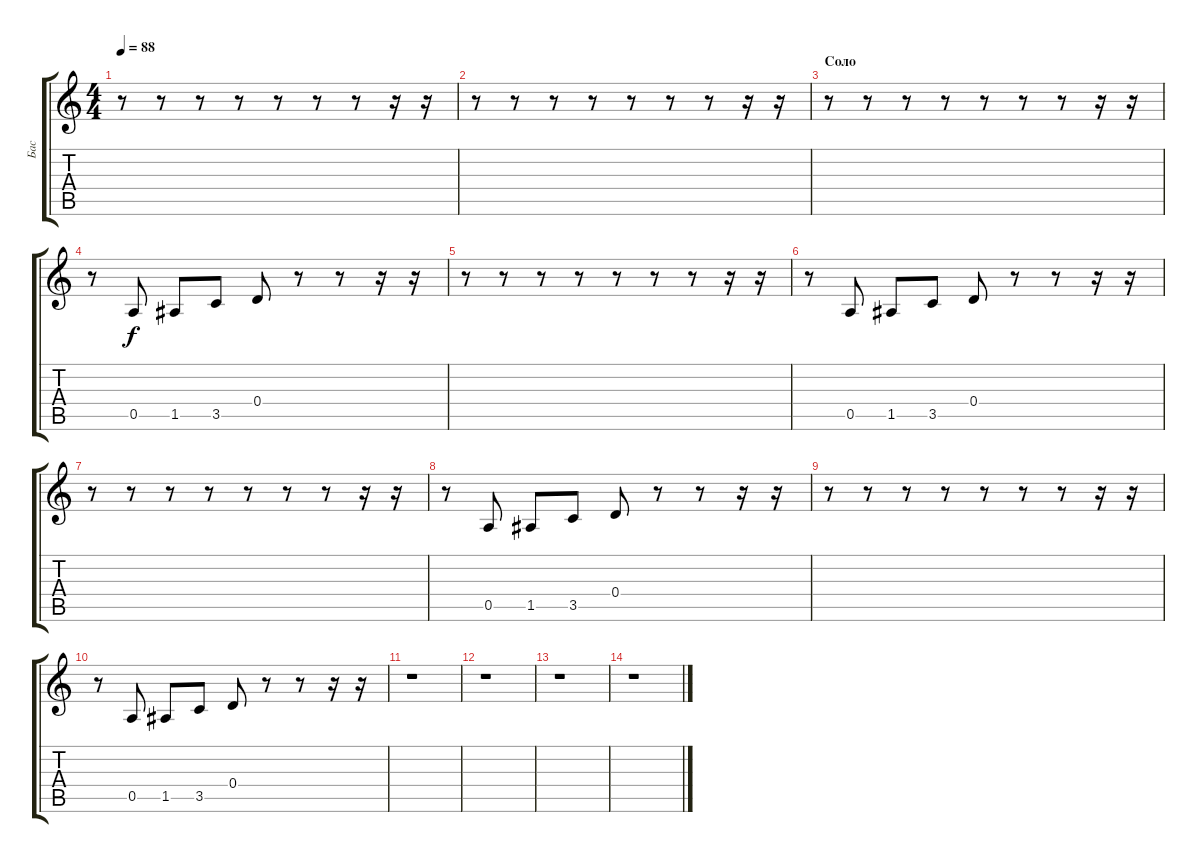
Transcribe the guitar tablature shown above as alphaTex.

\track ("Бас" "Бас") {instrument electricbasspick}
\staff {score tabs}
\tuning (E4 B3 G3 D3 A2 E2) {hide}
\ts (4 4)
\tempo 88
\clef g2
\ks c
r.8{dy fff} r.8 r.8 r.8 r.8 r.8 r.8 r.16 r.16 |
r.8 r.8 r.8 r.8 r.8 r.8 r.8 r.16 r.16 |
\section ("" "Соло")
r.8 r.8 r.8 r.8 r.8 r.8 r.8 r.16 r.16 |
r.8 0.5.8{dy f} 1.5.8 3.5.8 0.4.8 r.8 r.8 r.16 r.16 |
r.8 r.8 r.8 r.8 r.8 r.8 r.8 r.16 r.16 |
r.8 0.5.8 1.5.8 3.5.8 0.4.8 r.8 r.8 r.16 r.16 |
r.8 r.8 r.8 r.8 r.8 r.8 r.8 r.16 r.16 |
r.8 0.5.8 1.5.8 3.5.8 0.4.8 r.8 r.8 r.16 r.16 |
r.8 r.8 r.8 r.8 r.8 r.8 r.8 r.16 r.16 |
r.8 0.5.8 1.5.8 3.5.8 0.4.8 r.8 r.8 r.16 r.16 |
r.1 |
r.1 |
r.1 |
r.1
